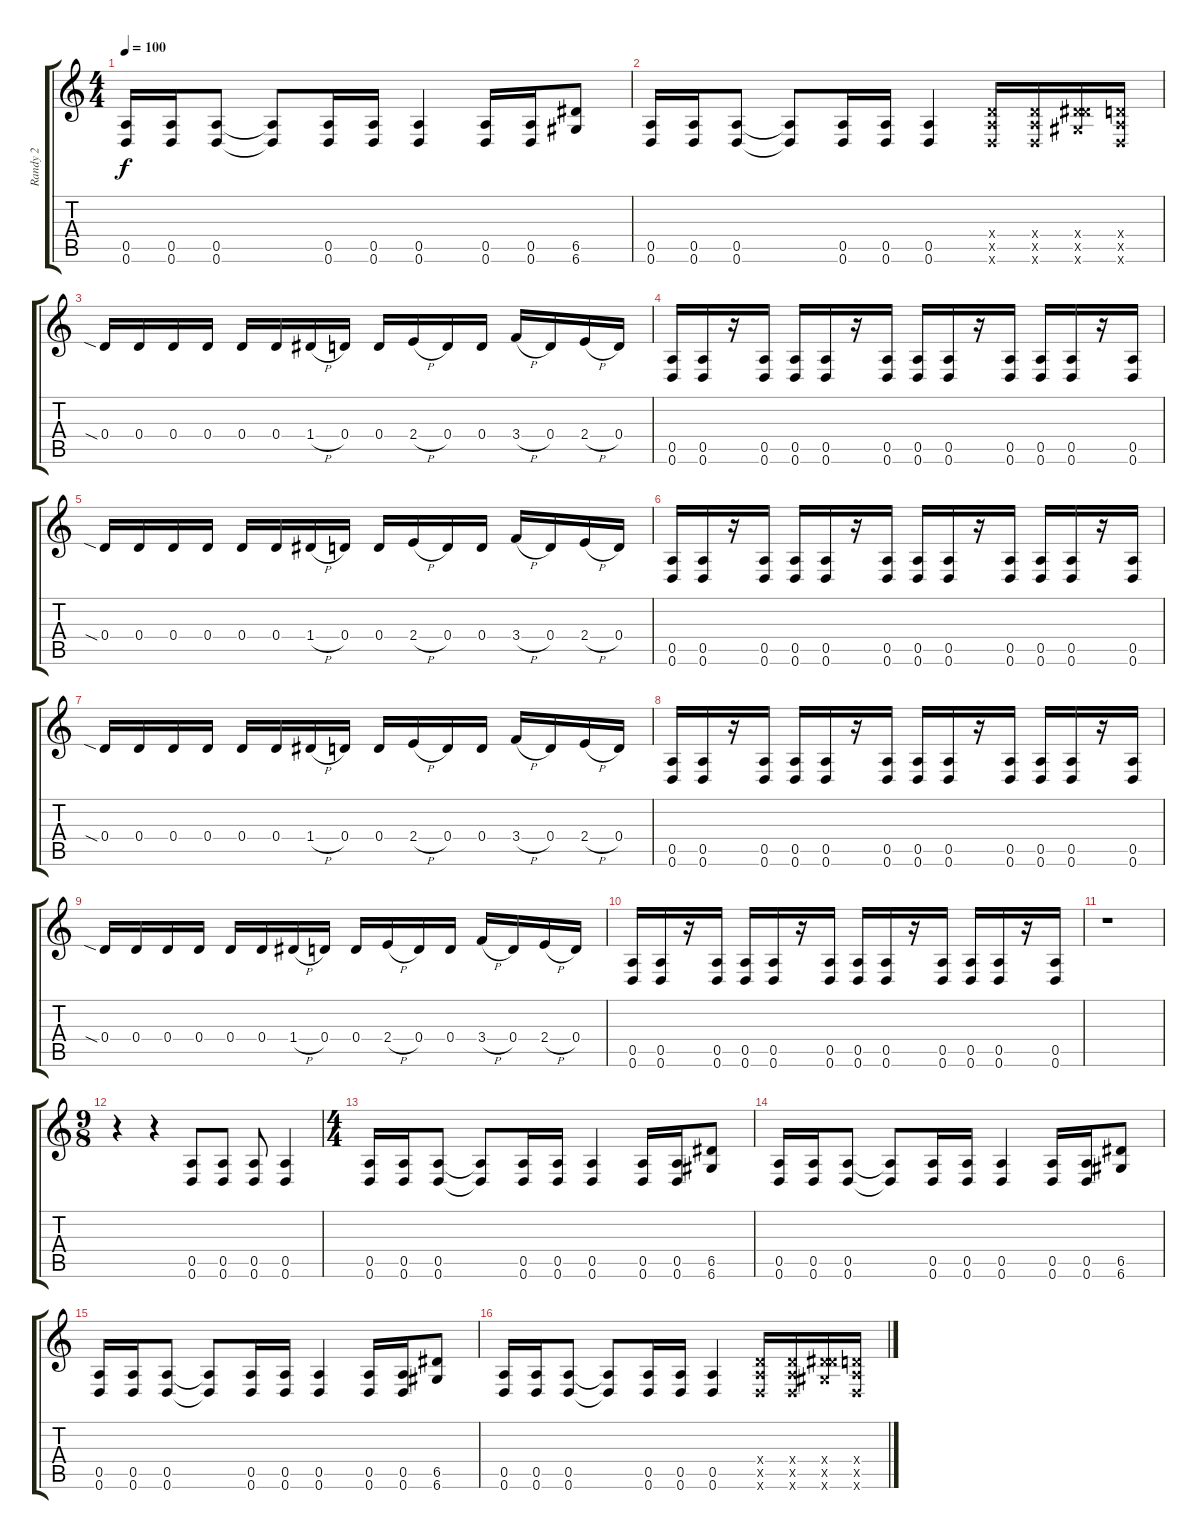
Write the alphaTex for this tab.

\track ("Randy 2" "Randy 2") {instrument distortionguitar}
\staff {score tabs}
\tuning (E4 B3 G3 D3 A2 D2) {hide}
\ts (4 4)
\tempo 100
\clef g2
\ks c
(0.5 0.6).16{dy f} (0.5 0.6).16 (0.5 0.6).8 (0.5{t} 0.6{t}).8 (0.5 0.6).16 (0.5 0.6).16 (0.5 0.6).4 (0.5 0.6).16 (0.5 0.6).16 (6.5 6.6).8 |
(0.5 0.6).16 (0.5 0.6).16 (0.5 0.6).8 (0.5{t} 0.6{t}).8 (0.5 0.6).16 (0.5 0.6).16 (0.5 0.6).4 (0.4{x} 0.5{x} 0.6{x}).16 (0.4{x} 0.5{x} 0.6{x}).16 (0.4{x} 6.5{x} 6.6{x}).16 (0.4{x} 0.5{x} 0.6{x}).16 |
0.4{sia}.16 0.4.16 0.4.16 0.4.16 0.4.16 0.4.16 1.4{h}.16 0.4.16 0.4.16 2.4{h}.16 0.4.16 0.4.16 3.4{h}.16 0.4.16 2.4{h}.16 0.4.16 |
(0.5 0.6).16 (0.5 0.6).16 r.16 (0.5 0.6).16 (0.5 0.6).16 (0.5 0.6).16 r.16 (0.5 0.6).16 (0.5 0.6).16 (0.5 0.6).16 r.16 (0.5 0.6).16 (0.5 0.6).16 (0.5 0.6).16 r.16 (0.5 0.6).16 |
0.4{sia}.16 0.4.16 0.4.16 0.4.16 0.4.16 0.4.16 1.4{h}.16 0.4.16 0.4.16 2.4{h}.16 0.4.16 0.4.16 3.4{h}.16 0.4.16 2.4{h}.16 0.4.16 |
(0.5 0.6).16 (0.5 0.6).16 r.16 (0.5 0.6).16 (0.5 0.6).16 (0.5 0.6).16 r.16 (0.5 0.6).16 (0.5 0.6).16 (0.5 0.6).16 r.16 (0.5 0.6).16 (0.5 0.6).16 (0.5 0.6).16 r.16 (0.5 0.6).16 |
0.4{sia}.16 0.4.16 0.4.16 0.4.16 0.4.16 0.4.16 1.4{h}.16 0.4.16 0.4.16 2.4{h}.16 0.4.16 0.4.16 3.4{h}.16 0.4.16 2.4{h}.16 0.4.16 |
(0.5 0.6).16 (0.5 0.6).16 r.16 (0.5 0.6).16 (0.5 0.6).16 (0.5 0.6).16 r.16 (0.5 0.6).16 (0.5 0.6).16 (0.5 0.6).16 r.16 (0.5 0.6).16 (0.5 0.6).16 (0.5 0.6).16 r.16 (0.5 0.6).16 |
0.4{sia}.16 0.4.16 0.4.16 0.4.16 0.4.16 0.4.16 1.4{h}.16 0.4.16 0.4.16 2.4{h}.16 0.4.16 0.4.16 3.4{h}.16 0.4.16 2.4{h}.16 0.4.16 |
(0.5 0.6).16 (0.5 0.6).16 r.16 (0.5 0.6).16 (0.5 0.6).16 (0.5 0.6).16 r.16 (0.5 0.6).16 (0.5 0.6).16 (0.5 0.6).16 r.16 (0.5 0.6).16 (0.5 0.6).16 (0.5 0.6).16 r.16 (0.5 0.6).16 |
r.1 |
\ts (9 8)
r.4 r.4 (0.5 0.6).8 (0.5 0.6).8 (0.5 0.6).8 (0.5 0.6).4 |
\ts (4 4)
(0.5 0.6).16 (0.5 0.6).16 (0.5 0.6).8 (0.5{t} 0.6{t}).8 (0.5 0.6).16 (0.5 0.6).16 (0.5 0.6).4 (0.5 0.6).16 (0.5 0.6).16 (6.5 6.6).8 |
(0.5 0.6).16 (0.5 0.6).16 (0.5 0.6).8 (0.5{t} 0.6{t}).8 (0.5 0.6).16 (0.5 0.6).16 (0.5 0.6).4 (0.5 0.6).16 (0.5 0.6).16 (6.5 6.6).8 |
(0.5 0.6).16 (0.5 0.6).16 (0.5 0.6).8 (0.5{t} 0.6{t}).8 (0.5 0.6).16 (0.5 0.6).16 (0.5 0.6).4 (0.5 0.6).16 (0.5 0.6).16 (6.5 6.6).8 |
(0.5 0.6).16 (0.5 0.6).16 (0.5 0.6).8 (0.5{t} 0.6{t}).8 (0.5 0.6).16 (0.5 0.6).16 (0.5 0.6).4 (0.4{x} 0.5{x} 0.6{x}).16 (0.4{x} 0.5{x} 0.6{x}).16 (0.4{x} 6.5{x} 6.6{x}).16 (0.4{x} 0.5{x} 0.6{x}).16
